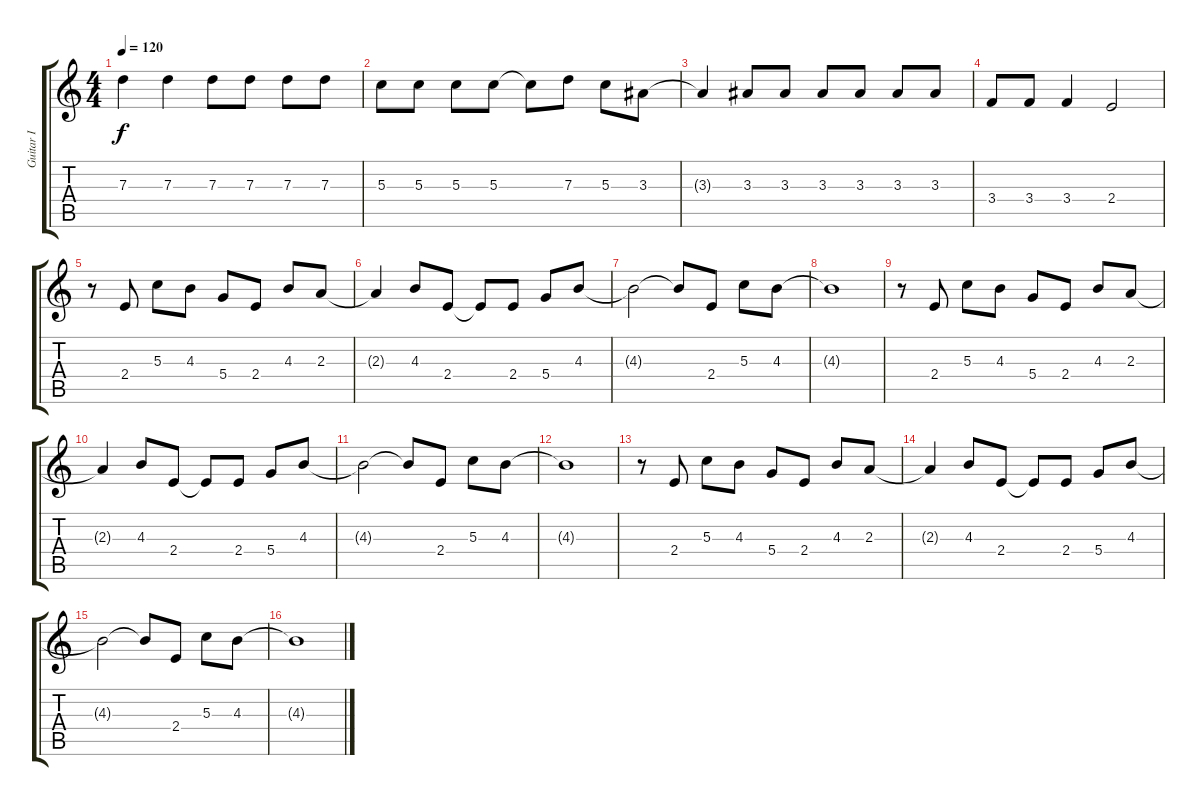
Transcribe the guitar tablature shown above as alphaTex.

\track ("Guitar I" "Guitar I") {instrument overdrivenguitar}
\staff {score tabs}
\tuning (E4 B3 G3 D3 A2 E2) {hide}
\ts (4 4)
\tempo 120
\clef g2
\ks c
7.3.4{dy f} 7.3.4 7.3.8 7.3.8 7.3.8 7.3.8 |
5.3.8 5.3.8 5.3.8 5.3.8 5.3{t}.8 7.3.8 5.3.8 3.3.8 |
3.3{t}.4 3.3.8 3.3.8 3.3.8 3.3.8 3.3.8 3.3.8 |
3.4.8 3.4.8 3.4.4 2.4.2 |
r.8 2.4.8 5.3.8 4.3.8 5.4.8 2.4.8 4.3.8 2.3.8 |
2.3{t}.4 4.3.8 2.4.8 2.4{t}.8 2.4.8 5.4.8 4.3.8 |
4.3{t}.2 4.3{t}.8 2.4.8 5.3.8 4.3.8 |
4.3{t}.1 |
r.8 2.4.8 5.3.8 4.3.8 5.4.8 2.4.8 4.3.8 2.3.8 |
2.3{t}.4 4.3.8 2.4.8 2.4{t}.8 2.4.8 5.4.8 4.3.8 |
4.3{t}.2 4.3{t}.8 2.4.8 5.3.8 4.3.8 |
4.3{t}.1 |
r.8 2.4.8 5.3.8 4.3.8 5.4.8 2.4.8 4.3.8 2.3.8 |
2.3{t}.4 4.3.8 2.4.8 2.4{t}.8 2.4.8 5.4.8 4.3.8 |
4.3{t}.2 4.3{t}.8 2.4.8 5.3.8 4.3.8 |
4.3{t}.1
